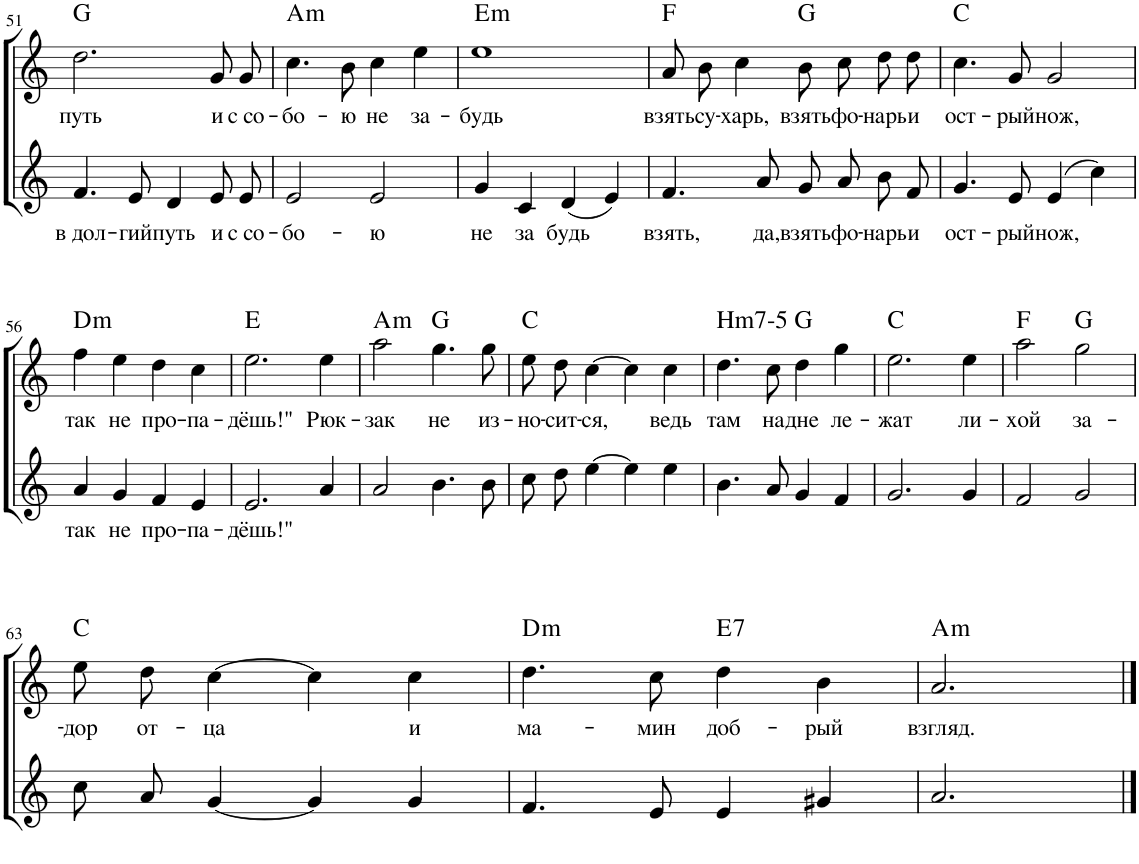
**kern	**text	**kern	**text	**harte
*part2	*part2	*part1	*part1	*part1
*staff2	*staff2	*staff1	*staff1	*
*I"Голос	*	*I"Голос	*	*
!!LO:PB:g=z
*clefG2	*	*clefG2	*	*
*k[]	*	*k[]	*	*
*M4/4	*	*M4/4	*	*
=51	=51	=51	=51	=51
!	!LO:LY:b	!	!LO:LY:b	!
4.f/	в дол-	2.dd\	путь	G:maj
!	!LO:LY:b	!	!	!
8e/	-гий	.	.	.
!	!LO:LY:b	!	!	!
4d/	путь	.	.	.
!	!LO:LY:b	!	!LO:LY:b	!
8e/L	и	8g/L	и	.
!	!LO:LY:b	!	!LO:LY:b	!
8e/J	с со-	8g/J	с со-	.
=52	=52	=52	=52	=52
!	!LO:LY:b	!	!LO:LY:b	!LO:H:kt=m
2e/	-бо-	4.cc\	-бо-	A:min
!	!	!	!LO:LY:b	!
.	.	8b\	-ю	.
!	!LO:LY:b	!	!LO:LY:b	!
2e/	-ю	4cc\	не	.
!	!	!	!LO:LY:b	!
.	.	4ee\	за-	.
=53	=53	=53	=53	=53
!	!LO:LY:b	!	!LO:LY:b	!LO:H:kt=m
4g/	не	1ee	-будь	E:min
!	!LO:LY:b	!	!	!
4c/	за	.	.	.
!	!LO:LY:b	!	!	!
(4d/	будь	.	.	.
4e/)	.	.	.	.
=54	=54	=54	=54	=54
!	!LO:LY:b	!	!LO:LY:b	!
4.f/	взять,	8a/L	взять	F:maj
!	!	!	!LO:LY:b	!
.	.	8b/J	су-	.
!	!	!	!LO:LY:b	!
.	.	4cc\	-харь,	.
!	!LO:LY:b	!	!	!
8a/	да,	.	.	.
!	!LO:LY:b	!	!LO:LY:b	!
8g/L	взять	8b\L	взять	G:maj
!	!LO:LY:b	!	!LO:LY:b	!
8a/J	фо-	8cc\J	фо-	.
!	!LO:LY:b	!	!LO:LY:b	!
8b/L	-нарь	8dd\L	-нарь	.
!	!LO:LY:b	!	!LO:LY:b	!
8f/J	и	8dd\J	и	.
=55	=55	=55	=55	=55
!	!LO:LY:b	!	!LO:LY:b	!
4.g/	ост-	4.cc\	ост-	C:maj
!	!LO:LY:b	!	!LO:LY:b	!
8e/	-рый	8g/	-рый	.
!	!LO:LY:b	!	!LO:LY:b	!
(4e/	нож,	2g/	нож,	.
4cc\)	.	.	.	.
!!LO:LB:g=z
=56	=56	=56	=56	=56
!	!LO:LY:b	!	!LO:LY:b	!LO:H:kt=m
4a/	так	4ff\	так	D:min
!	!LO:LY:b	!	!LO:LY:b	!
4g/	не	4ee\	не	.
!	!LO:LY:b	!	!LO:LY:b	!
4f/	про-	4dd\	про-	.
!	!LO:LY:b	!	!LO:LY:b	!
4e/	-па-	4cc\	-па-	.
=57	=57	=57	=57	=57
!	!LO:LY:b	!	!LO:LY:b	!
2.e/	-дёшь!"	2.ee\	-дёшь!"	E:maj
!	!	!	!LO:LY:b	!
4a/	.	4ee\	Рюк-	.
=58	=58	=58	=58	=58
!	!	!	!LO:LY:b	!LO:H:kt=m
2a/	.	2aa\	-зак	A:min
!	!	!	!LO:LY:b	!
4.b\	.	4.gg\	не	G:maj
!	!	!	!LO:LY:b	!
8b\	.	8gg\	из-	.
=59	=59	=59	=59	=59
!	!	!	!LO:LY:b	!
8cc\L	.	8ee\L	-но-	C:maj
!	!	!	!LO:LY:b	!
8dd\J	.	8dd\J	-сит-	.
!	!	!	!LO:LY:b	!
[4ee\	.	[4cc\	-ся,	.
4ee\]	.	4cc\]	.	.
!	!	!	!LO:LY:b	!
4ee\	.	4cc\	ведь	.
=60	=60	=60	=60	=60
!	!	!	!LO:LY:b	!LO:H:kt=Hm7-5
4.b\	.	4.dd\	там	N
!	!	!	!LO:LY:b	!
8a/	.	8cc\	на	.
!	!	!	!LO:LY:b	!
4g/	.	4dd\	дне	G:maj
!	!	!	!LO:LY:b	!
4f/	.	4gg\	ле-	.
=61	=61	=61	=61	=61
!	!	!	!LO:LY:b	!
2.g/	.	2.ee\	-жат	C:maj
!	!	!	!LO:LY:b	!
4g/	.	4ee\	ли-	.
=62	=62	=62	=62	=62
!	!	!	!LO:LY:b	!
2f/	.	2aa\	-хой	F:maj
!	!	!	!LO:LY:b	!
2g/	.	2gg\	за-	G:maj
!!LO:LB:g=z
=63	=63	=63	=63	=63
!	!	!	!LO:LY:b	!
8cc\L	.	8ee\L	-дор	C:maj
!	!	!	!LO:LY:b	!
8a\J	.	8dd\J	от-	.
!	!	!	!LO:LY:b	!
[4g/	.	[4cc\	-ца	.
4g/]	.	4cc\]	.	.
!	!	!	!LO:LY:b	!
4g/	.	4cc\	и	.
=64	=64	=64	=64	=64
!	!	!	!LO:LY:b	!LO:H:kt=m
4.f/	.	4.dd\	ма-	D:min
!	!	!	!LO:LY:b	!
8e/	.	8cc\	-мин	.
!	!	!	!LO:LY:b	!LO:H:kt=7
4e/	.	4dd\	доб-	E:7
!	!	!	!LO:LY:b	!
4g#X/	.	4b\	-рый	.
=65	=65	=65	=65	=65
!	!	!	!LO:LY:b	!LO:H:kt=m
2.a/	.	2.a/	взгляд.	A:min
==	==	==	==	==
*-	*-	*-	*-	*-
